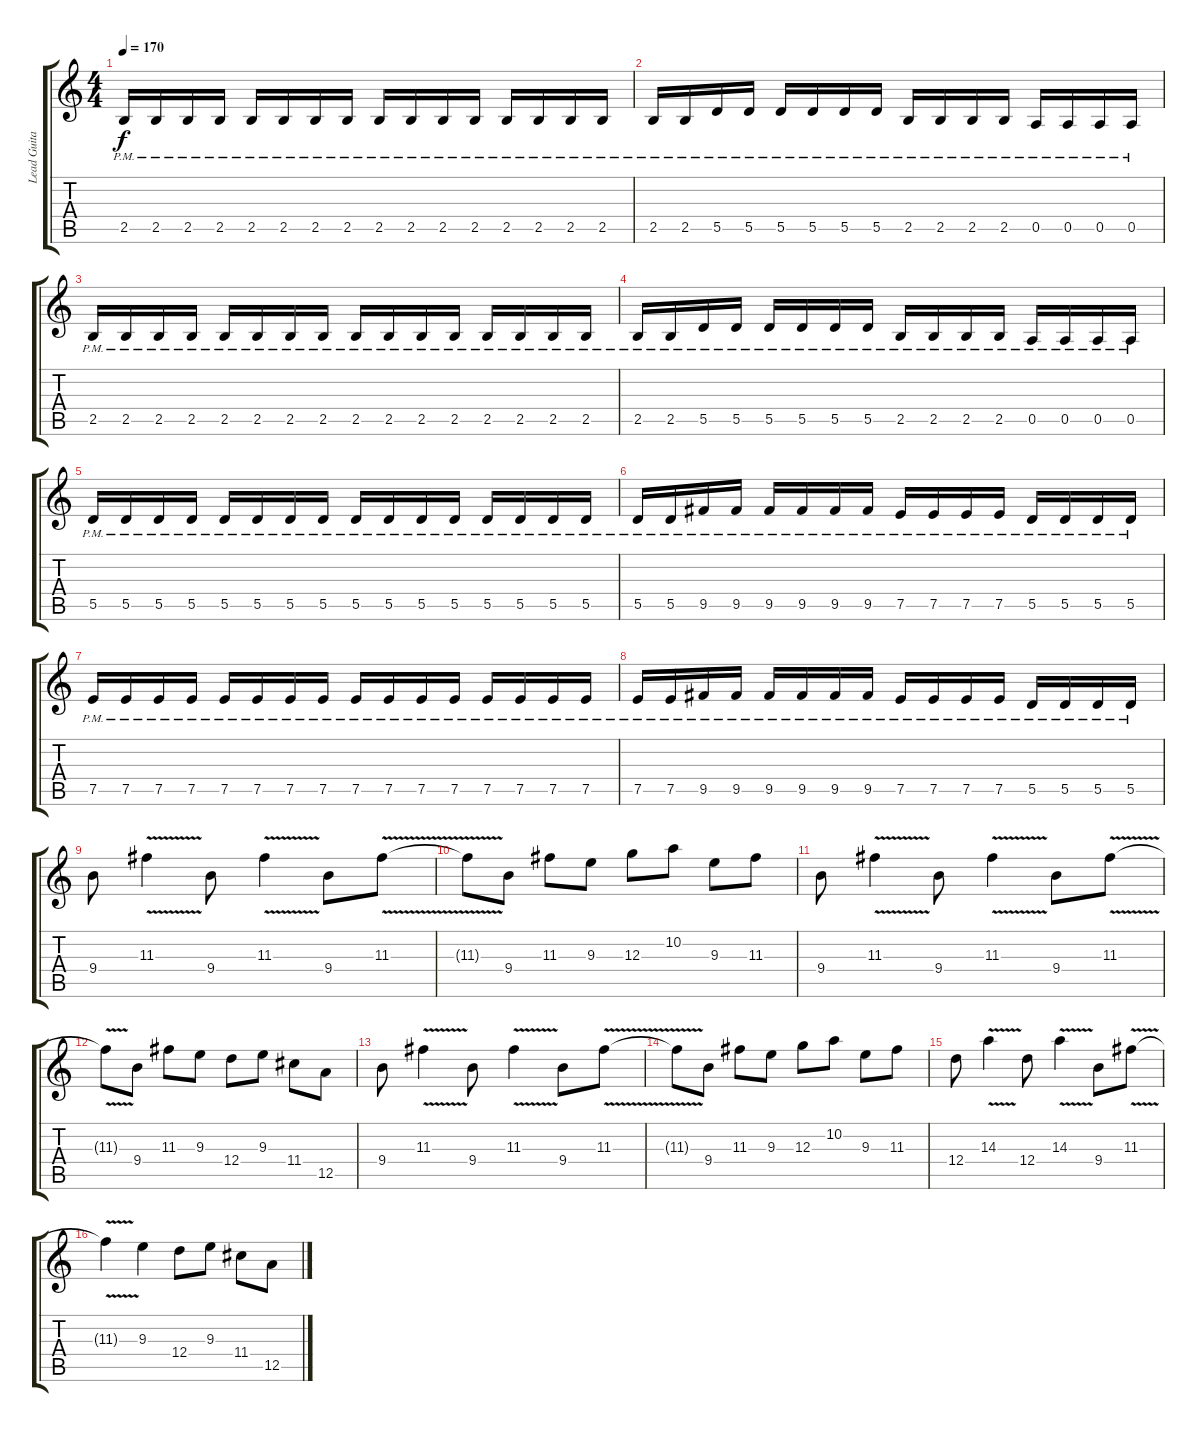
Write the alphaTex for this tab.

\track ("Lead Guitar" "Lead Guita") {instrument distortionguitar}
\staff {score tabs}
\tuning (E4 B3 G3 D3 A2 E2) {hide}
\ts (4 4)
\tempo 170
\clef g2
\ks c
2.5{pm}.16{dy f} 2.5{pm}.16 2.5{pm}.16 2.5{pm}.16 2.5{pm}.16 2.5{pm}.16 2.5{pm}.16 2.5{pm}.16 2.5{pm}.16 2.5{pm}.16 2.5{pm}.16 2.5{pm}.16 2.5{pm}.16 2.5{pm}.16 2.5{pm}.16 2.5{pm}.16 |
2.5{pm}.16 2.5{pm}.16 5.5{pm}.16 5.5{pm}.16 5.5{pm}.16 5.5{pm}.16 5.5{pm}.16 5.5{pm}.16 2.5{pm}.16 2.5{pm}.16 2.5{pm}.16 2.5{pm}.16 0.5{pm}.16 0.5{pm}.16 0.5{pm}.16 0.5{pm}.16 |
2.5{pm}.16 2.5{pm}.16 2.5{pm}.16 2.5{pm}.16 2.5{pm}.16 2.5{pm}.16 2.5{pm}.16 2.5{pm}.16 2.5{pm}.16 2.5{pm}.16 2.5{pm}.16 2.5{pm}.16 2.5{pm}.16 2.5{pm}.16 2.5{pm}.16 2.5{pm}.16 |
2.5{pm}.16 2.5{pm}.16 5.5{pm}.16 5.5{pm}.16 5.5{pm}.16 5.5{pm}.16 5.5{pm}.16 5.5{pm}.16 2.5{pm}.16 2.5{pm}.16 2.5{pm}.16 2.5{pm}.16 0.5{pm}.16 0.5{pm}.16 0.5{pm}.16 0.5{pm}.16 |
5.5{pm}.16 5.5{pm}.16 5.5{pm}.16 5.5{pm}.16 5.5{pm}.16 5.5{pm}.16 5.5{pm}.16 5.5{pm}.16 5.5{pm}.16 5.5{pm}.16 5.5{pm}.16 5.5{pm}.16 5.5{pm}.16 5.5{pm}.16 5.5{pm}.16 5.5{pm}.16 |
5.5{pm}.16 5.5{pm}.16 9.5{pm}.16 9.5{pm}.16 9.5{pm}.16 9.5{pm}.16 9.5{pm}.16 9.5{pm}.16 7.5{pm}.16 7.5{pm}.16 7.5{pm}.16 7.5{pm}.16 5.5{pm}.16 5.5{pm}.16 5.5{pm}.16 5.5{pm}.16 |
7.5{pm}.16 7.5{pm}.16 7.5{pm}.16 7.5{pm}.16 7.5{pm}.16 7.5{pm}.16 7.5{pm}.16 7.5{pm}.16 7.5{pm}.16 7.5{pm}.16 7.5{pm}.16 7.5{pm}.16 7.5{pm}.16 7.5{pm}.16 7.5{pm}.16 7.5{pm}.16 |
7.5{pm}.16 7.5{pm}.16 9.5{pm}.16 9.5{pm}.16 9.5{pm}.16 9.5{pm}.16 9.5{pm}.16 9.5{pm}.16 7.5{pm}.16 7.5{pm}.16 7.5{pm}.16 7.5{pm}.16 5.5{pm}.16 5.5{pm}.16 5.5{pm}.16 5.5{pm}.16 |
9.4.8 11.3{v}.4 9.4.8 11.3{v}.4 9.4.8 11.3{v}.8 |
11.3{t}.8 9.4.8 11.3.8 9.3.8 12.3.8 10.2.8 9.3.8 11.3.8 |
9.4.8 11.3{v}.4 9.4.8 11.3{v}.4 9.4.8 11.3{v}.8 |
11.3{t}.8 9.4.8 11.3.8 9.3.8 12.4.8 9.3.8 11.4.8 12.5.8 |
9.4.8 11.3{v}.4 9.4.8 11.3{v}.4 9.4.8 11.3{v}.8 |
11.3{t}.8 9.4.8 11.3.8 9.3.8 12.3.8 10.2.8 9.3.8 11.3.8 |
12.4.8 14.3{v}.4 12.4.8 14.3{v}.4 9.4.8 11.3{v}.8 |
11.3{t}.4 9.3.4 12.4.8 9.3.8 11.4.8 12.5.8
